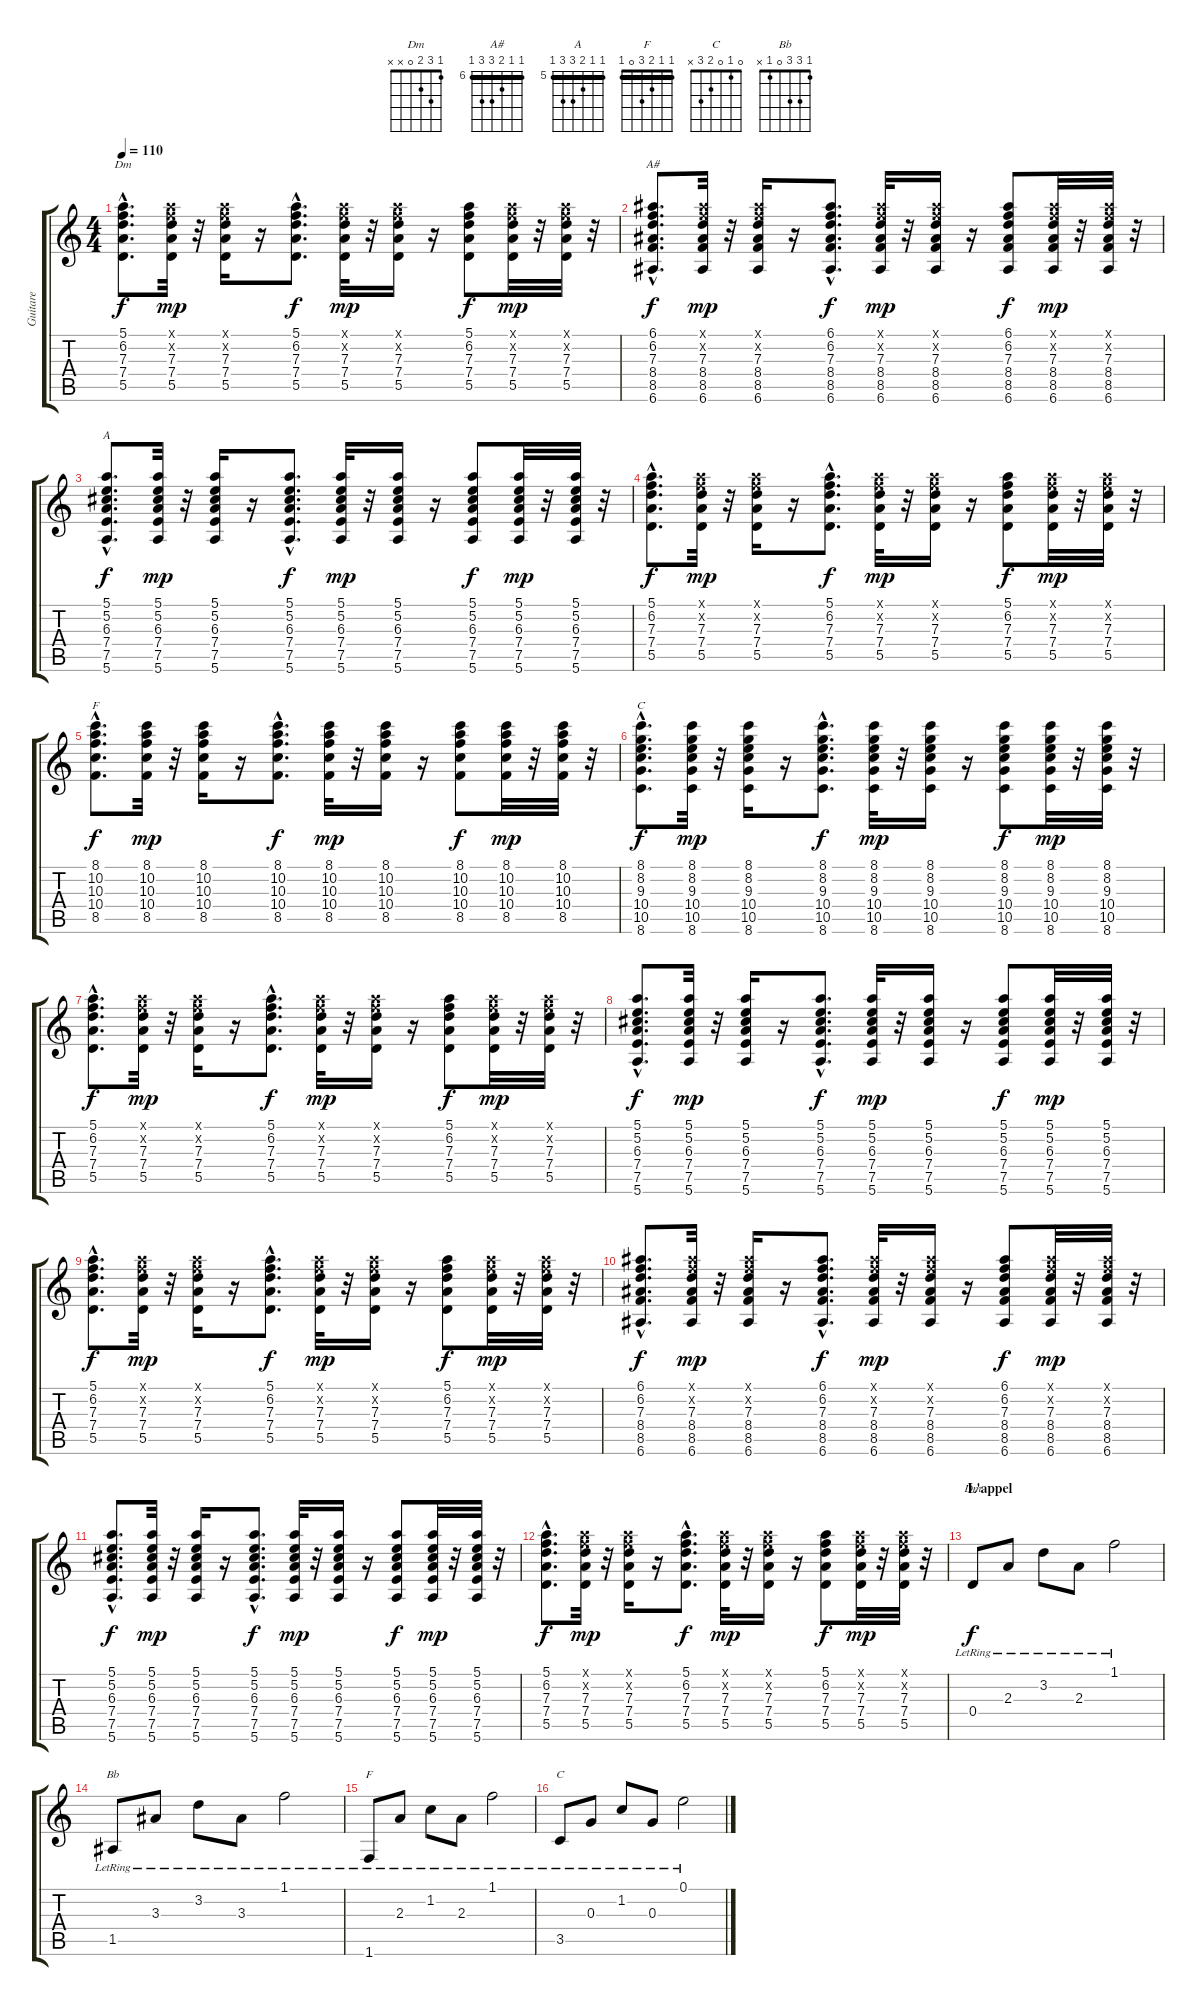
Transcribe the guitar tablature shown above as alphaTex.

\track ("Guitare" "Guitare") {instrument acousticguitarnylon}
\staff {score tabs}
\tuning (E4 B3 G3 D3 A2 E2) {hide}
\chord ("Dm" 5 6 7 7 5 x) {firstfret 5 barre 5}
\chord ("A#" 6 6 7 8 8 6) {firstfret 6 barre 6}
\chord ("A" 5 5 6 7 7 5) {firstfret 5 barre 5}
\chord ("F" 8 10 10 10 8 x) {firstfret 8 barre 8}
\chord ("C" 8 8 9 10 10 8) {firstfret 8 barre 8}
\chord ("Dm" 1 3 2 0 x x)
\chord ("Bb" 1 3 3 0 1 x)
\chord ("F" 1 1 2 3 0 1) {barre 1}
\chord ("C" 0 1 0 2 3 x)
\ts (4 4)
\tempo 110
\clef g2
\ks c
(5.1{hac} 6.2{hac} 7.3{hac} 7.4{hac} 5.5{hac}).8{d ch "Dm" dy f} (5.1{x} 6.2{x} 7.3 7.4 5.5).32{dy mp} r.32 (5.1{x} 6.2{x} 7.3 7.4 5.5).16 r.16 (5.1{hac} 6.2{hac} 7.3{hac} 7.4{hac} 5.5{hac}).8{d dy f} (5.1{x} 6.2{x} 7.3 7.4 5.5).32{dy mp} r.32 (5.1{x} 6.2{x} 7.3 7.4 5.5).16 r.16 (5.1 6.2 7.3 7.4 5.5).8{dy f} (5.1{x} 6.2{x} 7.3 7.4 5.5).32{dy mp} r.32 (5.1{x} 6.2{x} 7.3 7.4 5.5).32 r.32 |
(6.1{hac} 6.2{hac} 7.3{hac} 8.4{hac} 8.5{hac} 6.6{hac}).8{d ch "A#" dy f} (6.1{x} 6.2{x} 7.3 8.4 8.5 6.6).32{dy mp} r.32 (6.1{x} 6.2{x} 7.3 8.4 8.5 6.6).16 r.16 (6.1{hac} 6.2{hac} 7.3{hac} 8.4{hac} 8.5{hac} 6.6{hac}).8{d dy f} (6.1{x} 6.2{x} 7.3 8.4 8.5 6.6).32{dy mp} r.32 (6.1{x} 6.2{x} 7.3 8.4 8.5 6.6).16 r.16 (6.1 6.2 7.3 8.4 8.5 6.6).8{dy f} (6.1{x} 6.2{x} 7.3 8.4 8.5 6.6).32{dy mp} r.32 (6.1{x} 6.2{x} 7.3 8.4 8.5 6.6).32 r.32 |
(5.1{hac} 5.2{hac} 6.3{hac} 7.4{hac} 7.5{hac} 5.6{hac}).8{d ch "A" dy f} (5.1 5.2 6.3 7.4 7.5 5.6).32{dy mp} r.32 (5.1 5.2 6.3 7.4 7.5 5.6).16 r.16 (5.1{hac} 5.2{hac} 6.3{hac} 7.4{hac} 7.5{hac} 5.6{hac}).8{d dy f} (5.1 5.2 6.3 7.4 7.5 5.6).32{dy mp} r.32 (5.1 5.2 6.3 7.4 7.5 5.6).16 r.16 (5.1 5.2 6.3 7.4 7.5 5.6).8{dy f} (5.1 5.2 6.3 7.4 7.5 5.6).32{dy mp} r.32 (5.1 5.2 6.3 7.4 7.5 5.6).32 r.32 |
(5.1{hac} 6.2{hac} 7.3{hac} 7.4{hac} 5.5{hac}).8{d dy f} (5.1{x} 6.2{x} 7.3 7.4 5.5).32{dy mp} r.32 (5.1{x} 6.2{x} 7.3 7.4 5.5).16 r.16 (5.1{hac} 6.2{hac} 7.3{hac} 7.4{hac} 5.5{hac}).8{d dy f} (5.1{x} 6.2{x} 7.3 7.4 5.5).32{dy mp} r.32 (5.1{x} 6.2{x} 7.3 7.4 5.5).16 r.16 (5.1 6.2 7.3 7.4 5.5).8{dy f} (5.1{x} 6.2{x} 7.3 7.4 5.5).32{dy mp} r.32 (5.1{x} 6.2{x} 7.3 7.4 5.5).32 r.32 |
(8.1{hac} 10.2{hac} 10.3{hac} 10.4{hac} 8.5{hac}).8{d ch "F" dy f instrument distortionguitar} (8.1 10.2 10.3 10.4 8.5).32{dy mp} r.32 (8.1 10.2 10.3 10.4 8.5).16 r.16 (8.1{hac} 10.2{hac} 10.3{hac} 10.4{hac} 8.5{hac}).8{d dy f} (8.1 10.2 10.3 10.4 8.5).32{dy mp} r.32 (8.1 10.2 10.3 10.4 8.5).16 r.16 (8.1 10.2 10.3 10.4 8.5).8{dy f} (8.1 10.2 10.3 10.4 8.5).32{dy mp} r.32 (8.1 10.2 10.3 10.4 8.5).32 r.32 |
(8.1{hac} 8.2{hac} 9.3{hac} 10.4{hac} 10.5{hac} 8.6{hac}).8{d ch "C" dy f} (8.1 8.2 9.3 10.4 10.5 8.6).32{dy mp} r.32 (8.1 8.2 9.3 10.4 10.5 8.6).16 r.16 (8.1{hac} 8.2{hac} 9.3{hac} 10.4{hac} 10.5{hac} 8.6{hac}).8{d dy f} (8.1 8.2 9.3 10.4 10.5 8.6).32{dy mp} r.32 (8.1 8.2 9.3 10.4 10.5 8.6).16 r.16 (8.1 8.2 9.3 10.4 10.5 8.6).8{dy f} (8.1 8.2 9.3 10.4 10.5 8.6).32{dy mp} r.32 (8.1 8.2 9.3 10.4 10.5 8.6).32 r.32 |
(5.1{hac} 6.2{hac} 7.3{hac} 7.4{hac} 5.5{hac}).8{d dy f} (5.1{x} 6.2{x} 7.3 7.4 5.5).32{dy mp} r.32 (5.1{x} 6.2{x} 7.3 7.4 5.5).16 r.16 (5.1{hac} 6.2{hac} 7.3{hac} 7.4{hac} 5.5{hac}).8{d dy f} (5.1{x} 6.2{x} 7.3 7.4 5.5).32{dy mp} r.32 (5.1{x} 6.2{x} 7.3 7.4 5.5).16 r.16 (5.1 6.2 7.3 7.4 5.5).8{dy f} (5.1{x} 6.2{x} 7.3 7.4 5.5).32{dy mp} r.32 (5.1{x} 6.2{x} 7.3 7.4 5.5).32 r.32 |
(5.1{hac} 5.2{hac} 6.3{hac} 7.4{hac} 7.5{hac} 5.6{hac}).8{d dy f} (5.1 5.2 6.3 7.4 7.5 5.6).32{dy mp} r.32 (5.1 5.2 6.3 7.4 7.5 5.6).16 r.16 (5.1{hac} 5.2{hac} 6.3{hac} 7.4{hac} 7.5{hac} 5.6{hac}).8{d dy f} (5.1 5.2 6.3 7.4 7.5 5.6).32{dy mp} r.32 (5.1 5.2 6.3 7.4 7.5 5.6).16 r.16 (5.1 5.2 6.3 7.4 7.5 5.6).8{dy f} (5.1 5.2 6.3 7.4 7.5 5.6).32{dy mp} r.32 (5.1 5.2 6.3 7.4 7.5 5.6).32 r.32 |
(5.1{hac} 6.2{hac} 7.3{hac} 7.4{hac} 5.5{hac}).8{d dy f} (5.1{x} 6.2{x} 7.3 7.4 5.5).32{dy mp} r.32 (5.1{x} 6.2{x} 7.3 7.4 5.5).16 r.16 (5.1{hac} 6.2{hac} 7.3{hac} 7.4{hac} 5.5{hac}).8{d dy f} (5.1{x} 6.2{x} 7.3 7.4 5.5).32{dy mp} r.32 (5.1{x} 6.2{x} 7.3 7.4 5.5).16 r.16 (5.1 6.2 7.3 7.4 5.5).8{dy f} (5.1{x} 6.2{x} 7.3 7.4 5.5).32{dy mp} r.32 (5.1{x} 6.2{x} 7.3 7.4 5.5).32 r.32 |
(6.1{hac} 6.2{hac} 7.3{hac} 8.4{hac} 8.5{hac} 6.6{hac}).8{d dy f} (6.1{x} 6.2{x} 7.3 8.4 8.5 6.6).32{dy mp} r.32 (6.1{x} 6.2{x} 7.3 8.4 8.5 6.6).16 r.16 (6.1{hac} 6.2{hac} 7.3{hac} 8.4{hac} 8.5{hac} 6.6{hac}).8{d dy f} (6.1{x} 6.2{x} 7.3 8.4 8.5 6.6).32{dy mp} r.32 (6.1{x} 6.2{x} 7.3 8.4 8.5 6.6).16 r.16 (6.1 6.2 7.3 8.4 8.5 6.6).8{dy f} (6.1{x} 6.2{x} 7.3 8.4 8.5 6.6).32{dy mp} r.32 (6.1{x} 6.2{x} 7.3 8.4 8.5 6.6).32 r.32 |
(5.1{hac} 5.2{hac} 6.3{hac} 7.4{hac} 7.5{hac} 5.6{hac}).8{d dy f} (5.1 5.2 6.3 7.4 7.5 5.6).32{dy mp} r.32 (5.1 5.2 6.3 7.4 7.5 5.6).16 r.16 (5.1{hac} 5.2{hac} 6.3{hac} 7.4{hac} 7.5{hac} 5.6{hac}).8{d dy f} (5.1 5.2 6.3 7.4 7.5 5.6).32{dy mp} r.32 (5.1 5.2 6.3 7.4 7.5 5.6).16 r.16 (5.1 5.2 6.3 7.4 7.5 5.6).8{dy f} (5.1 5.2 6.3 7.4 7.5 5.6).32{dy mp} r.32 (5.1 5.2 6.3 7.4 7.5 5.6).32 r.32 |
(5.1{hac} 6.2{hac} 7.3{hac} 7.4{hac} 5.5{hac}).8{d dy f} (5.1{x} 6.2{x} 7.3 7.4 5.5).32{dy mp} r.32 (5.1{x} 6.2{x} 7.3 7.4 5.5).16 r.16 (5.1{hac} 6.2{hac} 7.3{hac} 7.4{hac} 5.5{hac}).8{d dy f} (5.1{x} 6.2{x} 7.3 7.4 5.5).32{dy mp} r.32 (5.1{x} 6.2{x} 7.3 7.4 5.5).16 r.16 (5.1 6.2 7.3 7.4 5.5).8{dy f} (5.1{x} 6.2{x} 7.3 7.4 5.5).32{dy mp} r.32 (5.1{x} 6.2{x} 7.3 7.4 5.5).32 r.32 |
\section ("" "L'appel")
0.4{lr}.8{ch "Dm" dy f volume 12 instrument acousticguitarnylon} 2.3{lr}.8 3.2{lr}.8 2.3{lr}.8 1.1{lr}.2 |
1.5{lr}.8{ch "Bb"} 3.3{lr}.8 3.2{lr}.8 3.3{lr}.8 1.1{lr}.2 |
1.6{lr}.8{ch "F"} 2.3{lr}.8 1.2{lr}.8 2.3{lr}.8 1.1{lr}.2 |
3.5{lr}.8{ch "C"} 0.3{lr}.8 1.2{lr}.8 0.3{lr}.8 0.1{lr}.2
